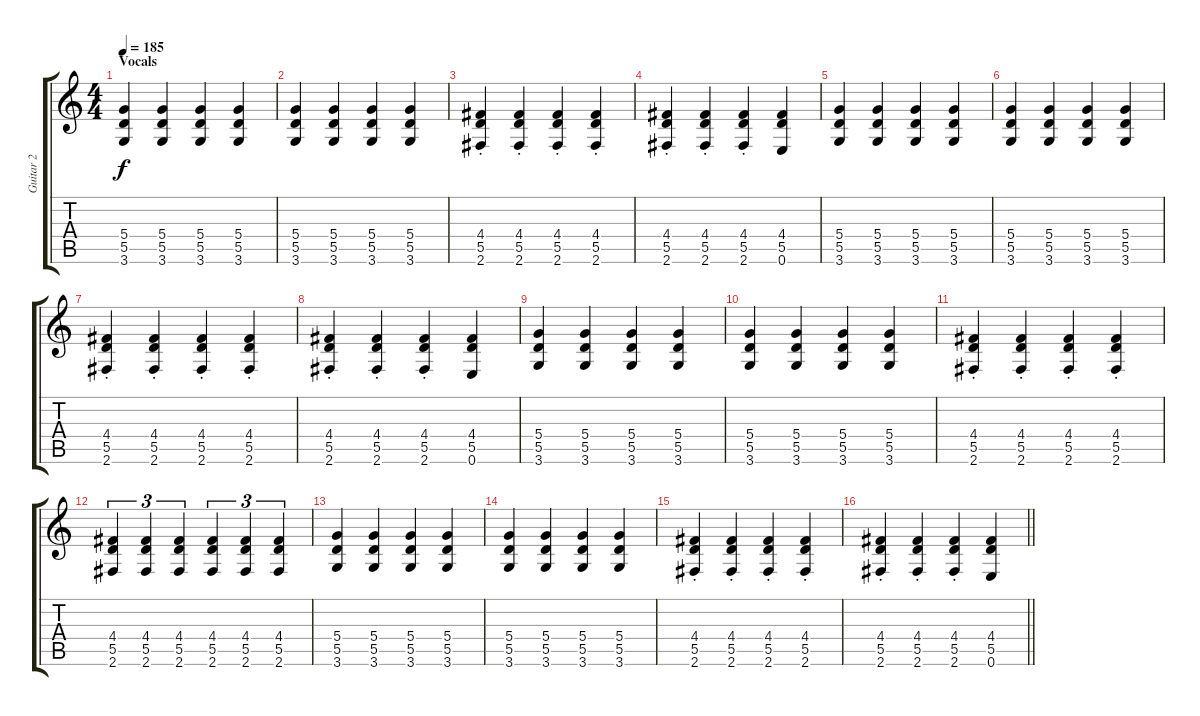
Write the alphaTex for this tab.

\track ("Guitar 2" "Guitar 2") {instrument overdrivenguitar}
\staff {score tabs}
\tuning (E4 B3 G3 D3 A2 E2) {hide}
\ts (4 4)
\section ("" "Vocals")
\tempo 185
\clef g2
\ks c
(5.4 5.5 3.6).4{dy f} (5.4 5.5 3.6).4 (5.4 5.5 3.6).4 (5.4 5.5 3.6).4 |
(5.4 5.5 3.6).4 (5.4 5.5 3.6).4 (5.4 5.5 3.6).4 (5.4 5.5 3.6).4 |
(4.4{st} 5.5{st} 2.6{st}).4 (4.4{st} 5.5{st} 2.6{st}).4 (4.4{st} 5.5{st} 2.6{st}).4 (4.4{st} 5.5{st} 2.6{st}).4 |
(4.4{st} 5.5{st} 2.6{st}).4 (4.4{st} 5.5{st} 2.6{st}).4 (4.4{st} 5.5{st} 2.6{st}).4 (4.4 5.5 0.6).4 |
(5.4 5.5 3.6).4 (5.4 5.5 3.6).4 (5.4 5.5 3.6).4 (5.4 5.5 3.6).4 |
(5.4 5.5 3.6).4 (5.4 5.5 3.6).4 (5.4 5.5 3.6).4 (5.4 5.5 3.6).4 |
(4.4{st} 5.5{st} 2.6{st}).4 (4.4{st} 5.5{st} 2.6{st}).4 (4.4{st} 5.5{st} 2.6{st}).4 (4.4{st} 5.5{st} 2.6{st}).4 |
(4.4{st} 5.5{st} 2.6{st}).4 (4.4{st} 5.5{st} 2.6{st}).4 (4.4{st} 5.5{st} 2.6{st}).4 (4.4 5.5 0.6).4 |
(5.4 5.5 3.6).4 (5.4 5.5 3.6).4 (5.4 5.5 3.6).4 (5.4 5.5 3.6).4 |
(5.4 5.5 3.6).4 (5.4 5.5 3.6).4 (5.4 5.5 3.6).4 (5.4 5.5 3.6).4 |
(4.4{st} 5.5{st} 2.6{st}).4 (4.4{st} 5.5{st} 2.6{st}).4 (4.4{st} 5.5{st} 2.6{st}).4 (4.4{st} 5.5{st} 2.6{st}).4 |
(4.4 5.5 2.6).4{tu (3 2)} (4.4 5.5 2.6).4{tu (3 2)} (4.4 5.5 2.6).4{tu (3 2)} (4.4 5.5 2.6).4{tu (3 2)} (4.4 5.5 2.6).4{tu (3 2)} (4.4 5.5 2.6).4{tu (3 2)} |
(5.4 5.5 3.6).4 (5.4 5.5 3.6).4 (5.4 5.5 3.6).4 (5.4 5.5 3.6).4 |
(5.4 5.5 3.6).4 (5.4 5.5 3.6).4 (5.4 5.5 3.6).4 (5.4 5.5 3.6).4 |
(4.4{st} 5.5{st} 2.6{st}).4 (4.4{st} 5.5{st} 2.6{st}).4 (4.4{st} 5.5{st} 2.6{st}).4 (4.4{st} 5.5{st} 2.6{st}).4 |
\barLineRight lightlight
(4.4{st} 5.5{st} 2.6{st}).4 (4.4{st} 5.5{st} 2.6{st}).4 (4.4{st} 5.5{st} 2.6{st}).4 (4.4 5.5 0.6).4
